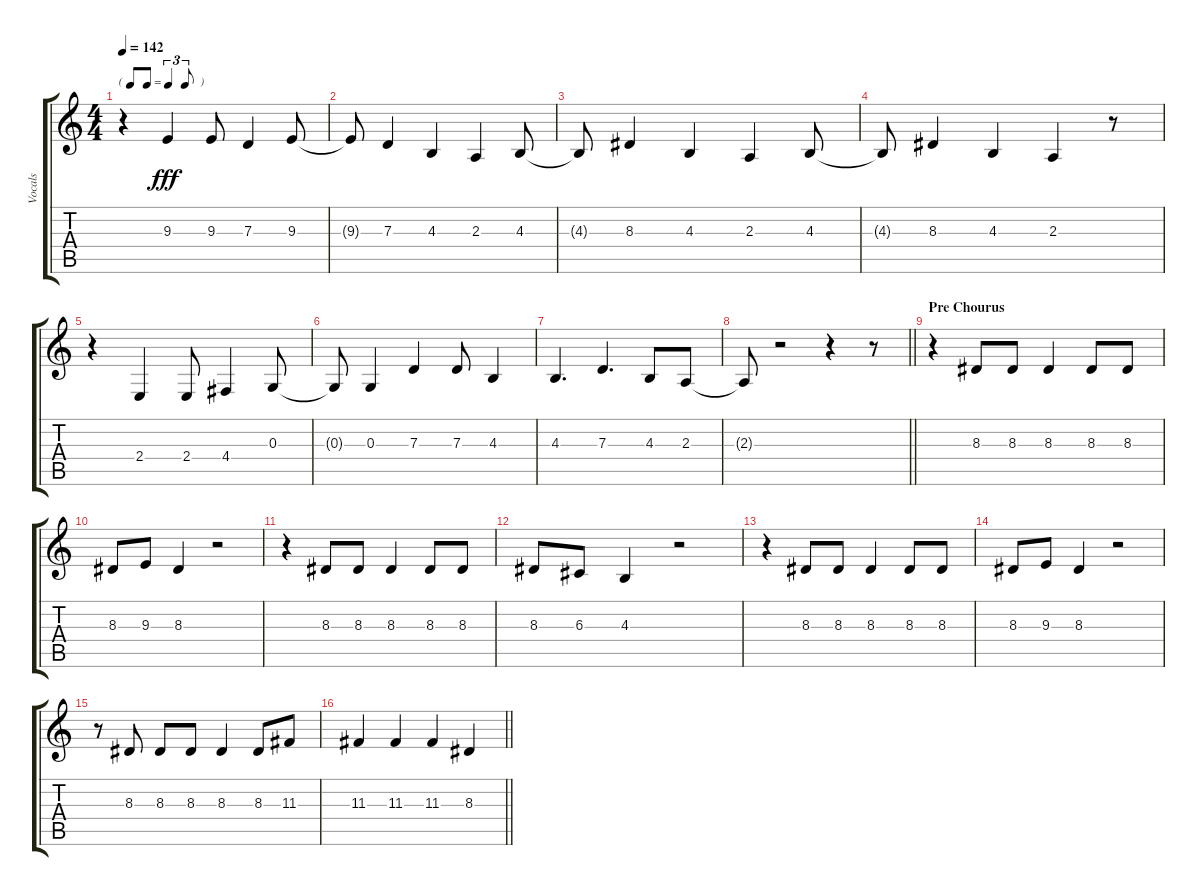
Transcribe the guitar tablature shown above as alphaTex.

\track ("Vocals" "Vocals") {instrument lead6voice}
\staff {score tabs}
\tuning (E4 B3 G3 D3 A2 E2) {hide}
\ts (4 4)
\tf triplet8th
\tempo 142
\clef g2
\ks c
r.4{dy fff} 9.3.4 9.3.8 7.3.4 9.3.8 |
9.3{t}.8 7.3.4 4.3.4 2.3.4 4.3.8 |
4.3{t}.8 8.3.4 4.3.4 2.3.4 4.3.8 |
4.3{t}.8 8.3.4 4.3.4 2.3.4 r.8 |
r.4 2.4.4 2.4.8 4.4.4 0.3.8 |
0.3{t}.8 0.3.4 7.3.4 7.3.8 4.3.4 |
4.3.4{d} 7.3.4{d} 4.3.8 2.3.8 |
\barLineRight lightlight
2.3{t}.8 r.2 r.4 r.8 |
\section ("" "Pre Chourus")
r.4 8.3.8 8.3.8 8.3.4 8.3.8 8.3.8 |
8.3.8 9.3.8 8.3.4 r.2 |
r.4 8.3.8 8.3.8 8.3.4 8.3.8 8.3.8 |
8.3.8 6.3.8 4.3.4 r.2 |
r.4 8.3.8 8.3.8 8.3.4 8.3.8 8.3.8 |
8.3.8 9.3.8 8.3.4 r.2 |
r.8 8.3.8 8.3.8 8.3.8 8.3.4 8.3.8 11.3.8 |
\barLineRight lightlight
11.3.4 11.3.4 11.3.4 8.3.4
